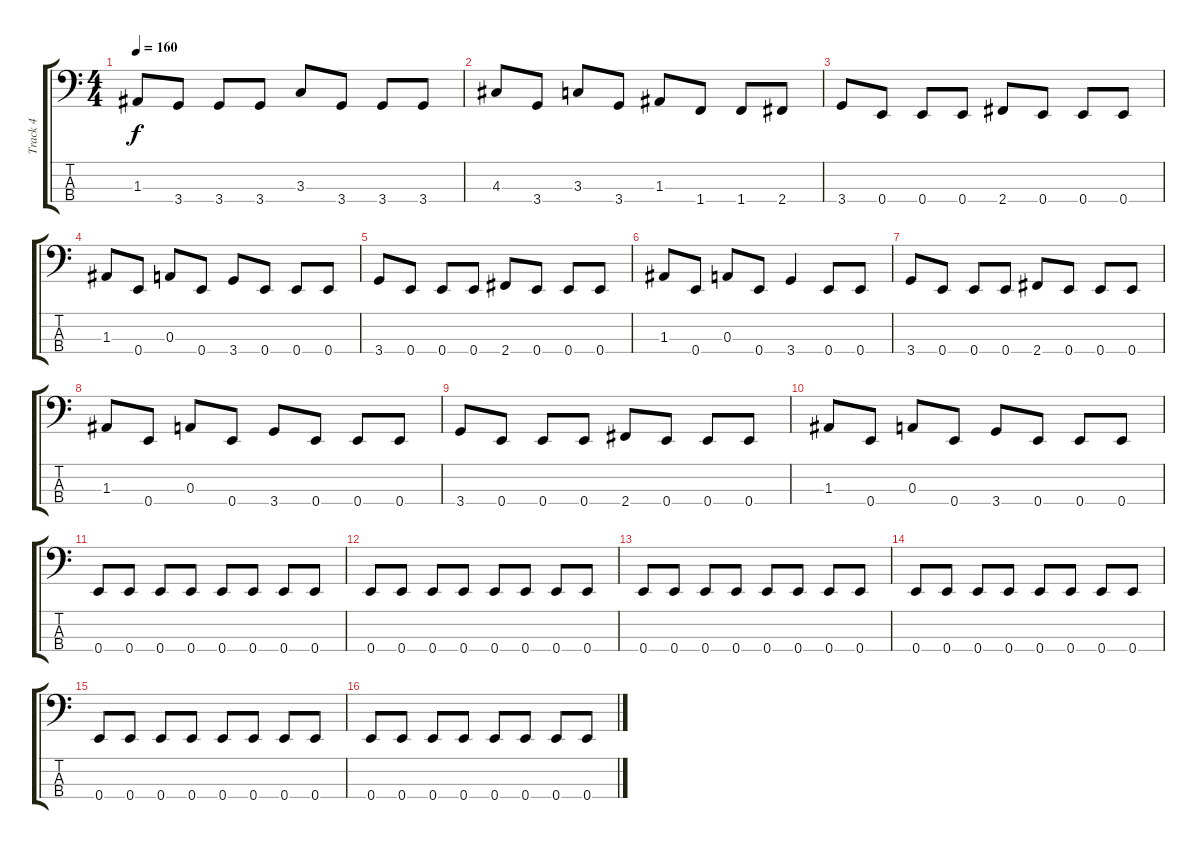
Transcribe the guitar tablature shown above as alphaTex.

\track ("Track 4" "Track 4") {instrument electricbasspick}
\staff {score tabs}
\tuning (G2 D2 A1 E1) {hide}
\ts (4 4)
\tempo 160
\clef f4
\ks c
1.3.8{dy f} 3.4.8 3.4.8 3.4.8 3.3.8 3.4.8 3.4.8 3.4.8 |
4.3.8 3.4.8 3.3.8 3.4.8 1.3.8 1.4.8 1.4.8 2.4.8 |
3.4.8 0.4.8 0.4.8 0.4.8 2.4.8 0.4.8 0.4.8 0.4.8 |
1.3.8 0.4.8 0.3.8 0.4.8 3.4.8 0.4.8 0.4.8 0.4.8 |
3.4.8 0.4.8 0.4.8 0.4.8 2.4.8 0.4.8 0.4.8 0.4.8 |
1.3.8 0.4.8 0.3.8 0.4.8 3.4.4 0.4.8 0.4.8 |
3.4.8 0.4.8 0.4.8 0.4.8 2.4.8 0.4.8 0.4.8 0.4.8 |
1.3.8 0.4.8 0.3.8 0.4.8 3.4.8 0.4.8 0.4.8 0.4.8 |
3.4.8 0.4.8 0.4.8 0.4.8 2.4.8 0.4.8 0.4.8 0.4.8 |
1.3.8 0.4.8 0.3.8 0.4.8 3.4.8 0.4.8 0.4.8 0.4.8 |
0.4.8 0.4.8 0.4.8 0.4.8 0.4.8 0.4.8 0.4.8 0.4.8 |
0.4.8 0.4.8 0.4.8 0.4.8 0.4.8 0.4.8 0.4.8 0.4.8 |
0.4.8 0.4.8 0.4.8 0.4.8 0.4.8 0.4.8 0.4.8 0.4.8 |
0.4.8 0.4.8 0.4.8 0.4.8 0.4.8 0.4.8 0.4.8 0.4.8 |
0.4.8 0.4.8 0.4.8 0.4.8 0.4.8 0.4.8 0.4.8 0.4.8 |
0.4.8 0.4.8 0.4.8 0.4.8 0.4.8 0.4.8 0.4.8 0.4.8
